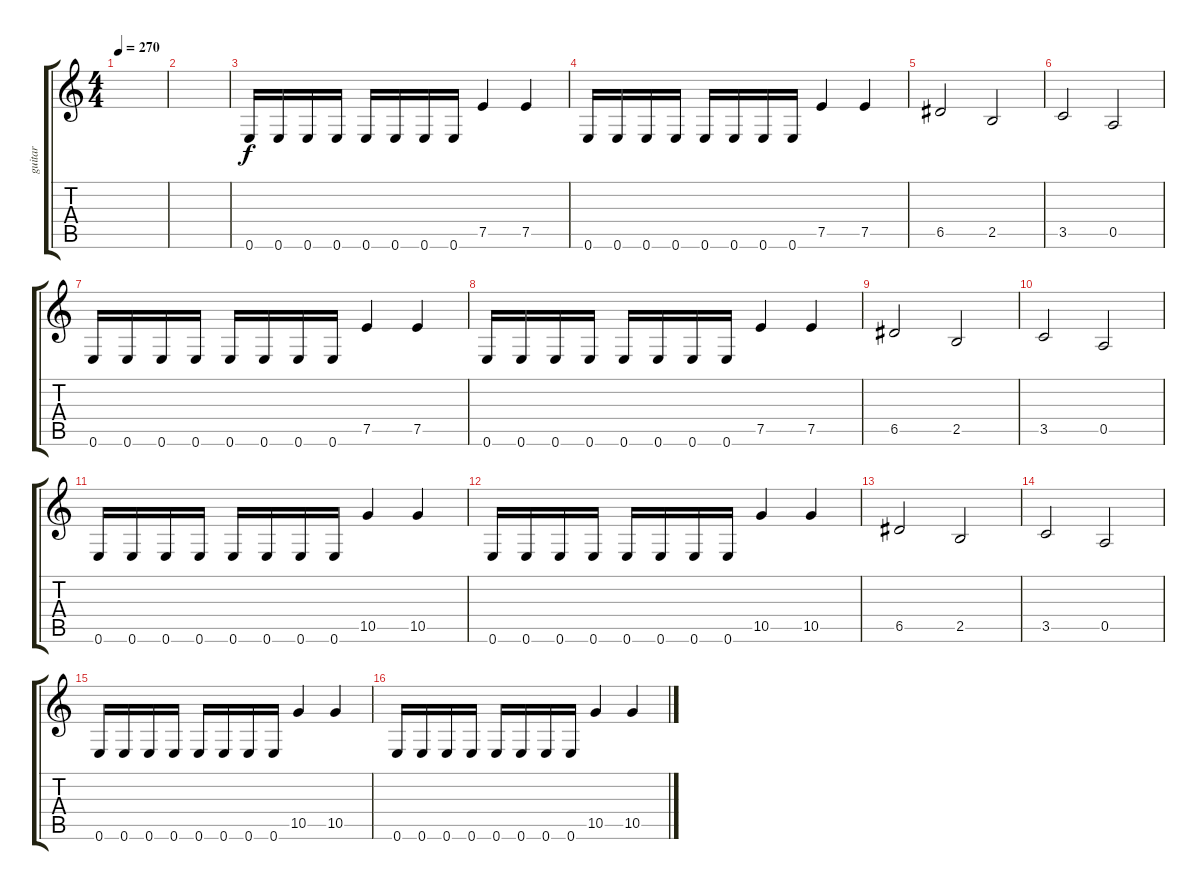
\track ("guitar" "guitar") {instrument distortionguitar}
\staff {score tabs}
\tuning (E4 B3 G3 D3 A2 E2) {hide}
\ts (4 4)
\tempo 270
\clef g2
\ks c
|
|
0.6.16 0.6.16 0.6.16 0.6.16 0.6.16 0.6.16 0.6.16 0.6.16 7.5.4 7.5.4 |
0.6.16 0.6.16 0.6.16 0.6.16 0.6.16 0.6.16 0.6.16 0.6.16 7.5.4 7.5.4 |
6.5.2 2.5.2 |
3.5.2 0.5.2 |
0.6.16 0.6.16 0.6.16 0.6.16 0.6.16 0.6.16 0.6.16 0.6.16 7.5.4 7.5.4 |
0.6.16 0.6.16 0.6.16 0.6.16 0.6.16 0.6.16 0.6.16 0.6.16 7.5.4 7.5.4 |
6.5.2 2.5.2 |
3.5.2 0.5.2 |
0.6.16 0.6.16 0.6.16 0.6.16 0.6.16 0.6.16 0.6.16 0.6.16 10.5.4 10.5.4 |
0.6.16 0.6.16 0.6.16 0.6.16 0.6.16 0.6.16 0.6.16 0.6.16 10.5.4 10.5.4 |
6.5.2 2.5.2 |
3.5.2 0.5.2 |
0.6.16 0.6.16 0.6.16 0.6.16 0.6.16 0.6.16 0.6.16 0.6.16 10.5.4 10.5.4 |
0.6.16 0.6.16 0.6.16 0.6.16 0.6.16 0.6.16 0.6.16 0.6.16 10.5.4 10.5.4
